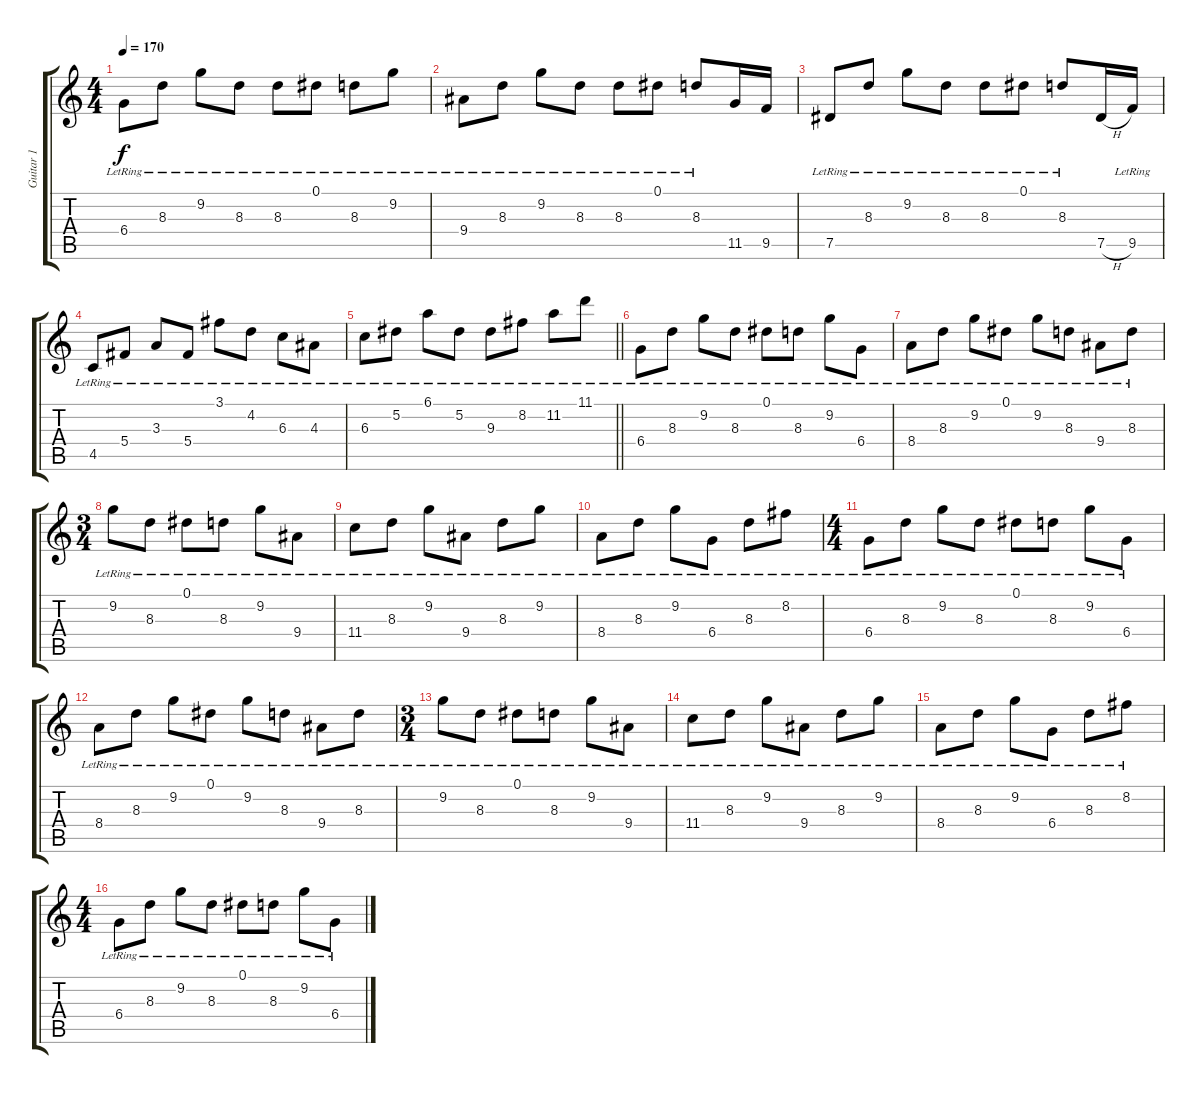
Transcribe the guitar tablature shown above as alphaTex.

\track ("Guitar 1" "Guitar 1") {instrument distortionguitar}
\staff {score tabs}
\tuning (Eb4 Bb3 Gb3 Db3 Ab2 Eb2) {hide}
\ts (4 4)
\tempo 170
\tempo 115
\tempo 170
\clef g2
\ks c
6.4{lr}.8{dy f instrument acousticguitarsteel} 8.3{lr}.8 9.2{lr}.8 8.3{lr}.8 8.3{lr}.8 0.1{lr}.8 8.3{lr}.8 9.2{lr}.8 |
9.4{lr}.8 8.3{lr}.8 9.2{lr}.8 8.3{lr}.8 8.3{lr}.8 0.1{lr}.8 8.3{lr}.8 11.5.16 9.5.16 |
7.5{lr}.8 8.3{lr}.8 9.2{lr}.8 8.3{lr}.8 8.3{lr}.8 0.1{lr}.8 8.3{lr}.8 7.5{h}.16 9.5{lr}.16 |
4.5{lr}.8 5.4{lr}.8 3.3{lr}.8 5.4{lr}.8 3.1{lr}.8 4.2{lr}.8 6.3{lr}.8 4.3{lr}.8 |
\barLineRight lightlight
6.3{lr}.8 5.2{lr}.8 6.1{lr}.8 5.2{lr}.8 9.3{lr}.8 8.2{lr}.8 11.2{lr}.8 11.1{lr}.8 |
6.4{lr}.8 8.3{lr}.8 9.2{lr}.8 8.3{lr}.8 0.1{lr}.8 8.3{lr}.8 9.2{lr}.8 6.4{lr}.8 |
8.4{lr}.8 8.3{lr}.8 9.2{lr}.8 0.1{lr}.8 9.2{lr}.8 8.3{lr}.8 9.4{lr}.8 8.3{lr}.8 |
\ts (3 4)
9.2{lr}.8 8.3{lr}.8 0.1{lr}.8 8.3{lr}.8 9.2{lr}.8 9.4{lr}.8 |
11.4{lr}.8 8.3{lr}.8 9.2{lr}.8 9.4{lr}.8 8.3{lr}.8 9.2{lr}.8 |
8.4{lr}.8 8.3{lr}.8 9.2{lr}.8 6.4{lr}.8 8.3{lr}.8 8.2{lr}.8 |
\ts (4 4)
6.4{lr}.8 8.3{lr}.8 9.2{lr}.8 8.3{lr}.8 0.1{lr}.8 8.3{lr}.8 9.2{lr}.8 6.4{lr}.8 |
8.4{lr}.8 8.3{lr}.8 9.2{lr}.8 0.1{lr}.8 9.2{lr}.8 8.3{lr}.8 9.4{lr}.8 8.3{lr}.8 |
\ts (3 4)
9.2{lr}.8 8.3{lr}.8 0.1{lr}.8 8.3{lr}.8 9.2{lr}.8 9.4{lr}.8 |
11.4{lr}.8 8.3{lr}.8 9.2{lr}.8 9.4{lr}.8 8.3{lr}.8 9.2{lr}.8 |
8.4{lr}.8 8.3{lr}.8 9.2{lr}.8 6.4{lr}.8 8.3{lr}.8 8.2{lr}.8 |
\ts (4 4)
6.4{lr}.8 8.3{lr}.8 9.2{lr}.8 8.3{lr}.8 0.1{lr}.8 8.3{lr}.8 9.2{lr}.8 6.4{lr}.8
